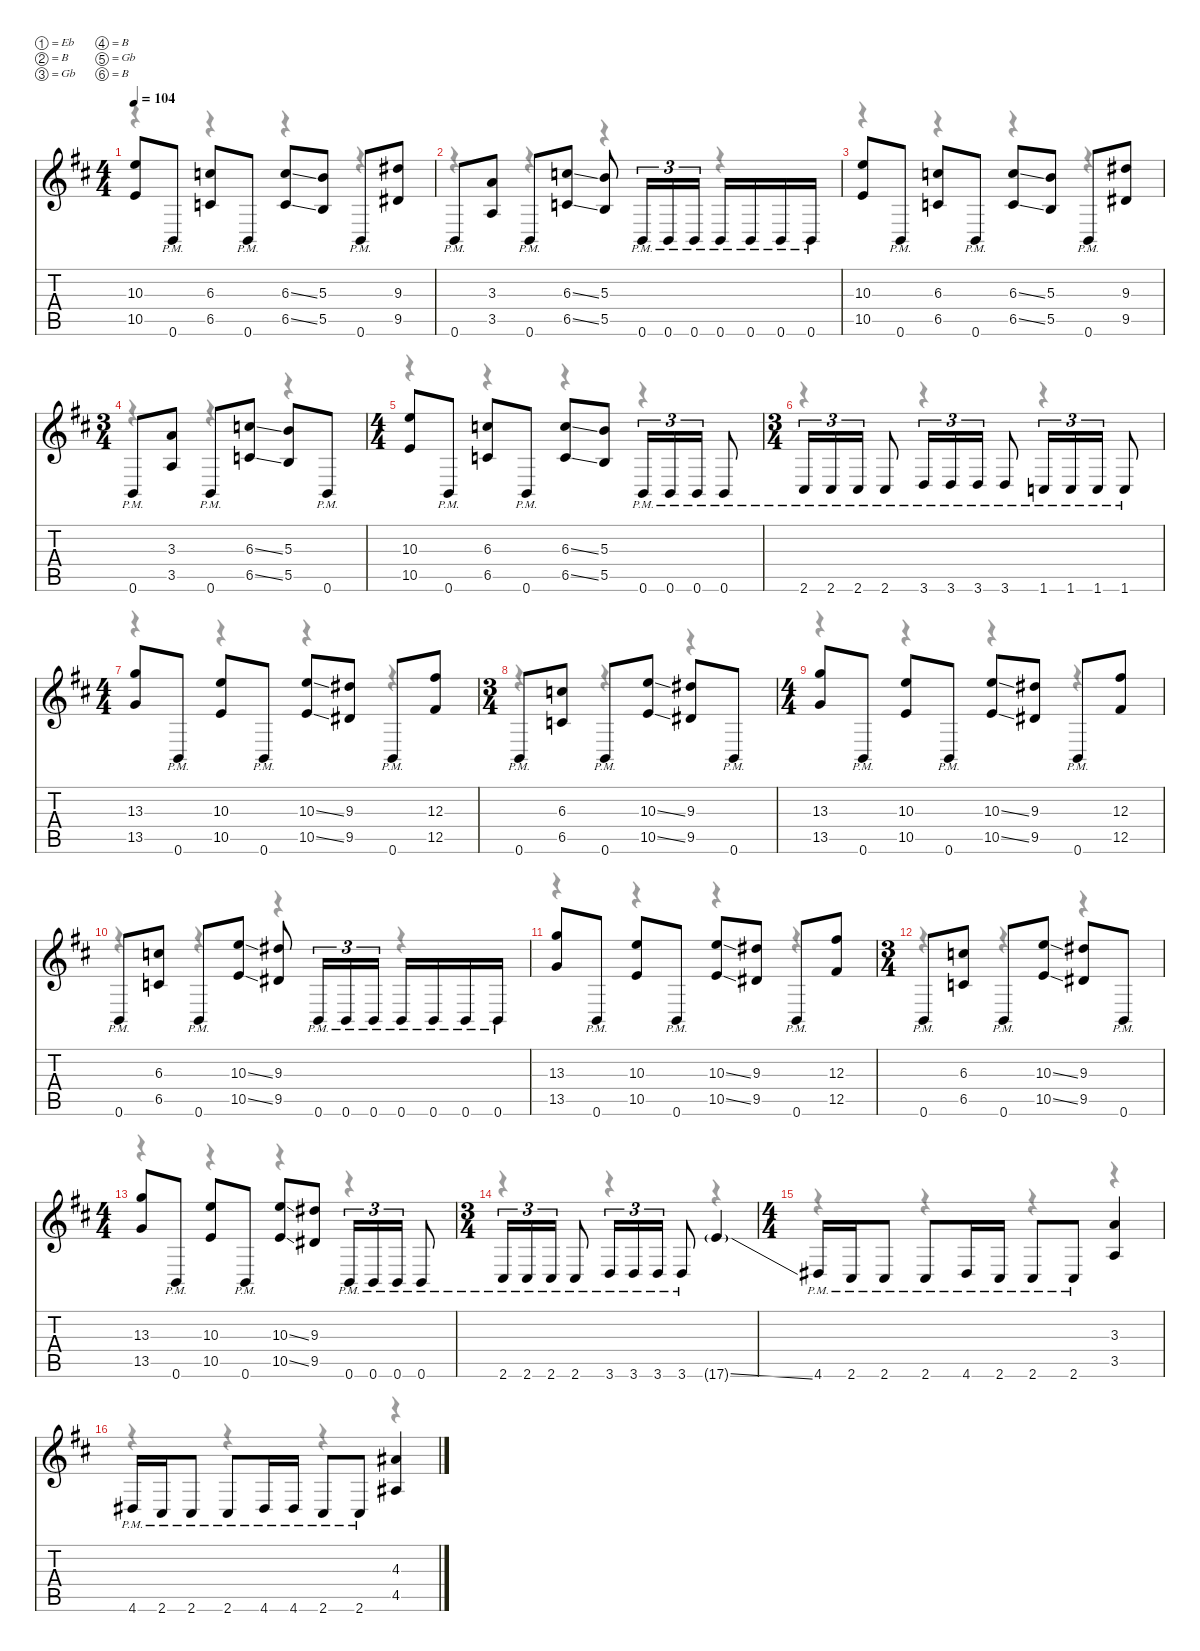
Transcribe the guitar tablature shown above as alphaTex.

\defaultSystemsLayout 4
\hideDynamics
\bracketExtendMode nobrackets
\singleTrackTrackNamePolicy hidden
\multiTrackTrackNamePolicy hidden
\firstSystemTrackNameMode fullname
\otherSystemsTrackNameOrientation horizontal
\track ("Rhythm Guitar 1" "dist.guit.") {mute instrument distortionguitar}
\staff {score tabs}
\tuning (Eb4 B3 Gb3 B2 Gb2 B1)
\voice
\ts (4 4)
\beaming (8 2 2 2 2)
\tempo 104
\clef g2
\ks bminor
(10.3{acc forcenatural} 10.5{acc forcenatural}).8{dy f beam Up} 0.6{pm acc forcenatural}.8{beam Up} (6.3{acc forcenatural} 6.5{acc forcenatural}).8{beam Up} 0.6{pm acc forcenatural}.8{beam Up} (6.3{ss acc forcenatural} 6.5{ss acc forcenatural}).8{beam Up} (5.3{acc forcenatural} 5.5{acc forcenatural}).8{beam Up} 0.6{pm acc forcenatural}.8{beam Up} (9.3{acc #} 9.5{acc #}).8{beam Up} |
0.6{pm acc forcenatural}.8{beam Up} (3.3{acc forcenatural} 3.5{acc forcenatural}).8{beam Up} 0.6{pm acc forcenatural}.8{beam Up} (6.3{ss acc forcenatural} 6.5{ss acc forcenatural}).8{beam Up} (5.3{acc forcenatural} 5.5{acc forcenatural}).8{beam Up} 0.6{pm acc forcenatural}.16{tu (3 2) beam Up} 0.6{pm acc forcenatural}.16{tu (3 2) beam Up} 0.6{pm acc forcenatural}.16{tu (3 2) beam Up} 0.6{pm acc forcenatural}.16{beam Up} 0.6{pm acc forcenatural}.16{beam Up} 0.6{pm acc forcenatural}.16{beam Up} 0.6{pm acc forcenatural}.16{beam Up} |
(10.3{acc forcenatural} 10.5{acc forcenatural}).8{beam Up} 0.6{pm acc forcenatural}.8{beam Up} (6.3{acc forcenatural} 6.5{acc forcenatural}).8{beam Up} 0.6{pm acc forcenatural}.8{beam Up} (6.3{ss acc forcenatural} 6.5{ss acc forcenatural}).8{beam Up} (5.3{acc forcenatural} 5.5{acc forcenatural}).8{beam Up} 0.6{pm acc forcenatural}.8{beam Up} (9.3{acc #} 9.5{acc #}).8{beam Up} |
\ts (3 4)
\beaming (8 2 2 2 2)
0.6{pm acc forcenatural}.8{beam Up} (3.3{acc forcenatural} 3.5{acc forcenatural}).8{beam Up} 0.6{pm acc forcenatural}.8{beam Up} (6.3{ss acc forcenatural} 6.5{ss acc forcenatural}).8{beam Up} (5.3{acc forcenatural} 5.5{acc forcenatural}).8{beam Up} 0.6{pm acc forcenatural}.8{beam Up} |
\ts (4 4)
\beaming (8 2 2 2 2)
(10.3{acc forcenatural} 10.5{acc forcenatural}).8{beam Up} 0.6{pm acc forcenatural}.8{beam Up} (6.3{acc forcenatural} 6.5{acc forcenatural}).8{beam Up} 0.6{pm acc forcenatural}.8{beam Up} (6.3{ss acc forcenatural} 6.5{ss acc forcenatural}).8{beam Up} (5.3{acc forcenatural} 5.5{acc forcenatural}).8{beam Up} 0.6{pm acc forcenatural}.16{tu (3 2) beam Up} 0.6{pm acc forcenatural}.16{tu (3 2) beam Up} 0.6{pm acc forcenatural}.16{tu (3 2) beam Up} 0.6{pm acc forcenatural}.8{beam Up} |
\ts (3 4)
\beaming (8 2 2 2 2)
2.6{pm acc #}.16{tu (3 2) beam Up} 2.6{pm acc #}.16{tu (3 2) beam Up} 2.6{pm acc #}.16{tu (3 2) beam Up} 2.6{pm acc #}.8{beam Up} 3.6{pm acc forcenatural}.16{tu (3 2) beam Up} 3.6{pm acc forcenatural}.16{tu (3 2) beam Up} 3.6{pm acc forcenatural}.16{tu (3 2) beam Up} 3.6{pm acc forcenatural}.8{beam Up} 1.6{pm acc forcenatural}.16{tu (3 2) beam Up} 1.6{pm acc forcenatural}.16{tu (3 2) beam Up} 1.6{pm acc forcenatural}.16{tu (3 2) beam Up} 1.6{pm acc forcenatural}.8{beam Up} |
\ts (4 4)
\beaming (8 2 2 2 2)
(13.3{acc forcenatural} 13.5{acc forcenatural}).8{beam Up} 0.6{pm acc forcenatural}.8{beam Up} (10.3{acc forcenatural} 10.5{acc forcenatural}).8{beam Up} 0.6{pm acc forcenatural}.8{beam Up} (10.3{ss acc forcenatural} 10.5{ss acc forcenatural}).8{beam Up} (9.3{acc #} 9.5{acc #}).8{beam Up} 0.6{pm acc forcenatural}.8{beam Up} (12.3{acc #} 12.5{acc #}).8{beam Up} |
\ts (3 4)
\beaming (8 2 2 2 2)
0.6{pm acc forcenatural}.8{beam Up} (6.3{acc forcenatural} 6.5{acc forcenatural}).8{beam Up} 0.6{pm acc forcenatural}.8{beam Up} (10.3{ss acc forcenatural} 10.5{ss acc forcenatural}).8{beam Up} (9.3{acc #} 9.5{acc #}).8{beam Up} 0.6{pm acc forcenatural}.8{beam Up} |
\ts (4 4)
\beaming (8 2 2 2 2)
(13.3{acc forcenatural} 13.5{acc forcenatural}).8{beam Up} 0.6{pm acc forcenatural}.8{beam Up} (10.3{acc forcenatural} 10.5{acc forcenatural}).8{beam Up} 0.6{pm acc forcenatural}.8{beam Up} (10.3{ss acc forcenatural} 10.5{ss acc forcenatural}).8{beam Up} (9.3{acc #} 9.5{acc #}).8{beam Up} 0.6{pm acc forcenatural}.8{beam Up} (12.3{acc #} 12.5{acc #}).8{beam Up} |
0.6{pm acc forcenatural}.8{beam Up} (6.3{acc forcenatural} 6.5{acc forcenatural}).8{beam Up} 0.6{pm acc forcenatural}.8{beam Up} (10.3{ss acc forcenatural} 10.5{ss acc forcenatural}).8{beam Up} (9.3{acc #} 9.5{acc #}).8{beam Up} 0.6{pm acc forcenatural}.16{tu (3 2) beam Up} 0.6{pm acc forcenatural}.16{tu (3 2) beam Up} 0.6{pm acc forcenatural}.16{tu (3 2) beam Up} 0.6{pm acc forcenatural}.16{beam Up} 0.6{pm acc forcenatural}.16{beam Up} 0.6{pm acc forcenatural}.16{beam Up} 0.6{pm acc forcenatural}.16{beam Up} |
(13.3{acc forcenatural} 13.5{acc forcenatural}).8{beam Up} 0.6{pm acc forcenatural}.8{beam Up} (10.3{acc forcenatural} 10.5{acc forcenatural}).8{beam Up} 0.6{pm acc forcenatural}.8{beam Up} (10.3{ss acc forcenatural} 10.5{ss acc forcenatural}).8{beam Up} (9.3{acc #} 9.5{acc #}).8{beam Up} 0.6{pm acc forcenatural}.8{beam Up} (12.3{acc #} 12.5{acc #}).8{beam Up} |
\ts (3 4)
\beaming (8 2 2 2 2)
0.6{pm acc forcenatural}.8{beam Up} (6.3{acc forcenatural} 6.5{acc forcenatural}).8{beam Up} 0.6{pm acc forcenatural}.8{beam Up} (10.3{ss acc forcenatural} 10.5{ss acc forcenatural}).8{beam Up} (9.3{acc #} 9.5{acc #}).8{beam Up} 0.6{pm acc forcenatural}.8{beam Up} |
\ts (4 4)
\beaming (8 2 2 2 2)
(13.3{acc forcenatural} 13.5{acc forcenatural}).8{beam Up} 0.6{pm acc forcenatural}.8{beam Up} (10.3{acc forcenatural} 10.5{acc forcenatural}).8{beam Up} 0.6{pm acc forcenatural}.8{beam Up} (10.3{ss acc forcenatural} 10.5{ss acc forcenatural}).8{beam Up} (9.3{acc #} 9.5{acc #}).8{beam Up} 0.6{pm acc forcenatural}.16{tu (3 2) beam Up} 0.6{pm acc forcenatural}.16{tu (3 2) beam Up} 0.6{pm acc forcenatural}.16{tu (3 2) beam Up} 0.6{pm acc forcenatural}.8{beam Up} |
\ts (3 4)
\beaming (8 2 2 2 2)
2.6{pm acc #}.16{tu (3 2) beam Up} 2.6{pm acc #}.16{tu (3 2) beam Up} 2.6{pm acc #}.16{tu (3 2) beam Up} 2.6{pm acc #}.8{beam Up} 3.6{pm acc forcenatural}.16{tu (3 2) beam Up} 3.6{pm acc forcenatural}.16{tu (3 2) beam Up} 3.6{pm acc forcenatural}.16{tu (3 2) beam Up} 3.6{pm acc forcenatural}.8{beam Up} 17.6{ss g acc forcenatural}.4{dy ff beam Up} |
\ts (4 4)
\beaming (8 2 2 2 2)
4.6{pm acc #}.16{dy f beam Up} 2.6{pm acc #}.16{beam Up} 2.6{pm acc #}.8{beam Up} 2.6{pm acc #}.8{beam Up} 4.6{pm acc #}.16{beam Up} 2.6{pm acc #}.16{beam Up} 2.6{pm acc #}.8{beam Up} 2.6{pm acc #}.8{beam Up} (3.3{acc forcenatural} 3.5{acc forcenatural}).4{beam Up} |
4.6{pm acc #}.16{beam Up} 2.6{pm acc #}.16{beam Up} 2.6{pm acc #}.8{beam Up} 2.6{pm acc #}.8{beam Up} 4.6{pm acc #}.16{beam Up} 4.6{pm acc #}.16{beam Up} 2.6{pm acc #}.8{beam Up} 2.6{pm acc #}.8{beam Up} (4.3{acc #} 4.5{acc #}).4{beam Up}
\voice
\clef g2
\ottava regular
\simile none
\ks bminor
r.4{dy mf beam Down} r.4{beam Down} r.4{beam Down} r.4{beam Down} |
r.4{beam Down} r.4{beam Down} r.4{beam Down} r.4{beam Down} |
r.4{beam Down} r.4{beam Down} r.4{beam Down} r.4{beam Down} |
r.4{beam Down} r.4{beam Down} r.4{beam Down} |
r.4{beam Down} r.4{beam Down} r.4{beam Down} r.4{beam Down} |
r.4{beam Down} r.4{beam Down} r.4{beam Down} |
r.4{beam Down} r.4{beam Down} r.4{beam Down} r.4{beam Down} |
r.4{beam Down} r.4{beam Down} r.4{beam Down} |
r.4{beam Down} r.4{beam Down} r.4{beam Down} r.4{beam Down} |
r.4{beam Down} r.4{beam Down} r.4{beam Down} r.4{beam Down} |
r.4{beam Down} r.4{beam Down} r.4{beam Down} r.4{beam Down} |
r.4{beam Down} r.4{beam Down} r.4{beam Down} |
r.4{beam Down} r.4{beam Down} r.4{beam Down} r.4{beam Down} |
r.4{beam Down} r.4{beam Down} r.4{beam Down} |
r.4{beam Down} r.4{beam Down} r.4{beam Down} r.4{beam Down} |
r.4{beam Down} r.4{beam Down} r.4{beam Down} r.4{beam Down}
